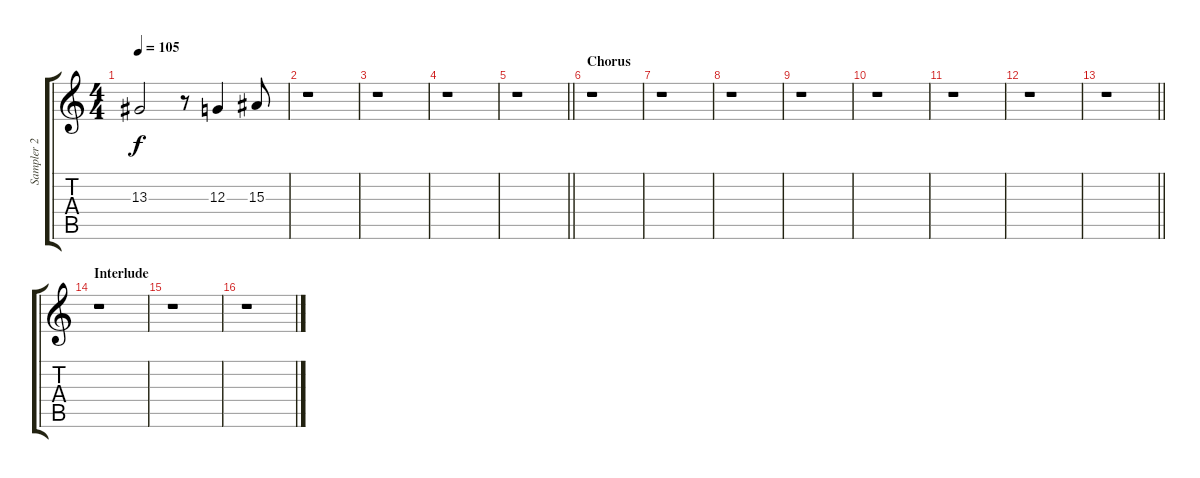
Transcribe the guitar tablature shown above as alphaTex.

\track ("Sampler 2" "Sampler 2") {instrument fx7echoes}
\staff {score tabs}
\tuning (E4 B3 G3 D3 A2 E2) {hide}
\ts (4 4)
\tempo 105
\clef g2
\ks c
13.3{t}.2{dy f} r.8 12.3.4 15.3.8 |
r.1 |
r.1 |
r.1 |
\barLineRight lightlight
r.1 |
\section ("" "Chorus")
r.1 |
r.1 |
r.1 |
r.1 |
r.1 |
r.1 |
r.1 |
\barLineRight lightlight
r.1 |
\section ("" "Interlude")
r.1 |
r.1 |
r.1
